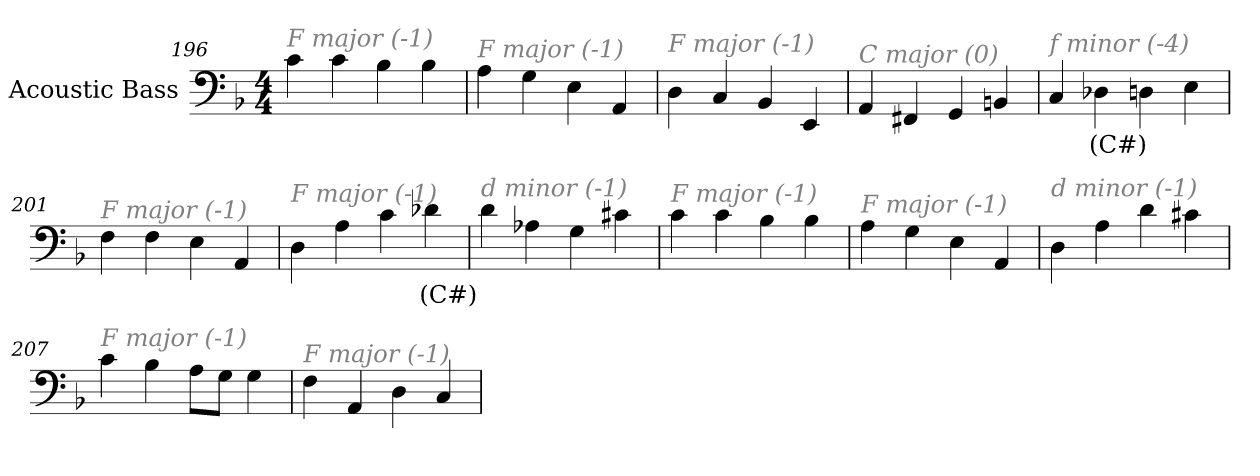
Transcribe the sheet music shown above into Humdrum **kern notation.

**kern	**text
*part1	*part1
*staff1	*staff1
*I"Acoustic Bass	*
*clefF4	*
*ITrd7c12	*
*k[b-]	*
*F:	*
*M4/4	*
=196	=196
!LO:TX:i:color=#808080:t=F major (-1)	!
4C	.
4C	.
4BB-	.
4BB-	.
=197	=197
!LO:TX:i:color=#808080:t=F major (-1)	!
4AA	.
4GG	.
4EE	.
4AAA	.
=198	=198
!LO:TX:i:color=#808080:t=F major (-1)	!
4DD	.
4CC	.
4BBB-	.
4EEE	.
=199	=199
!LO:TX:i:color=#808080:t=C major (0)	!
4AAA	.
4FFF#X	.
4GGG	.
4BBBn	.
=200	=200
!LO:TX:i:color=#808080:t=f minor (-4)	!
4CC	.
4DD-Xi	(C#)
4DD	.
4EE	.
=201	=201
!LO:TX:i:color=#808080:t=F major (-1)	!
4FF	.
4FF	.
4EE	.
4AAA	.
=202	=202
!LO:TX:i:color=#808080:t=F major (-1)	!
4DD	.
4AA	.
4C	.
4D-Xi	(C#)
=203	=203
!LO:TX:i:color=#808080:t=d minor (-1)	!
4D	.
4AA-X	.
4GG	.
4C#X	.
=204	=204
!LO:TX:i:color=#808080:t=F major (-1)	!
4C	.
4C	.
4BB-	.
4BB-	.
=205	=205
!LO:TX:i:color=#808080:t=F major (-1)	!
4AA	.
4GG	.
4EE	.
4AAA	.
=206	=206
!LO:TX:i:color=#808080:t=d minor (-1)	!
4DD	.
4AA	.
4D	.
4C#X	.
=207	=207
!LO:TX:i:color=#808080:t=F major (-1)	!
4C	.
4BB-	.
8AAL	.
8GGJ	.
4GG	.
=208	=208
!LO:TX:i:color=#808080:t=F major (-1)	!
4FF	.
4AAA	.
4DD	.
4CC	.
=	=
*-	*-
